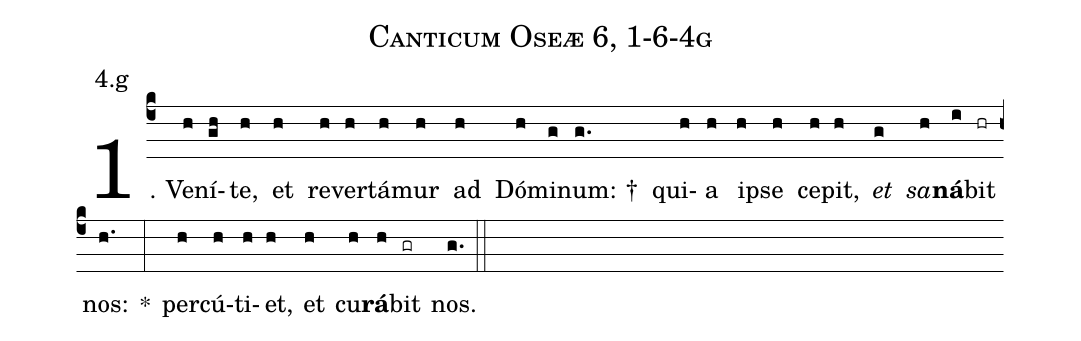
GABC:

name: Canticum Oseæ 6, 1-6-4g;
annotation: 4.g;
%%
(c4)1. Ve(h)ní(gh)te,(h) et(h) re(h)ver(h)tá(h)mur(h) ad(h) Dó(h)mi(g)num: †(g.) qui(h)a(h) ip(h)se(h) ce(h)pit,(h) <i>et</i>(g) <i>sa</i>(h)<b>ná</b>(i)bit(hr) nos:(h.) *(:) per(h)cú(h)ti(h)et,(h) et(h) cu(h)<b>rá</b>(h)bit(gr) nos.(g.) (::)
